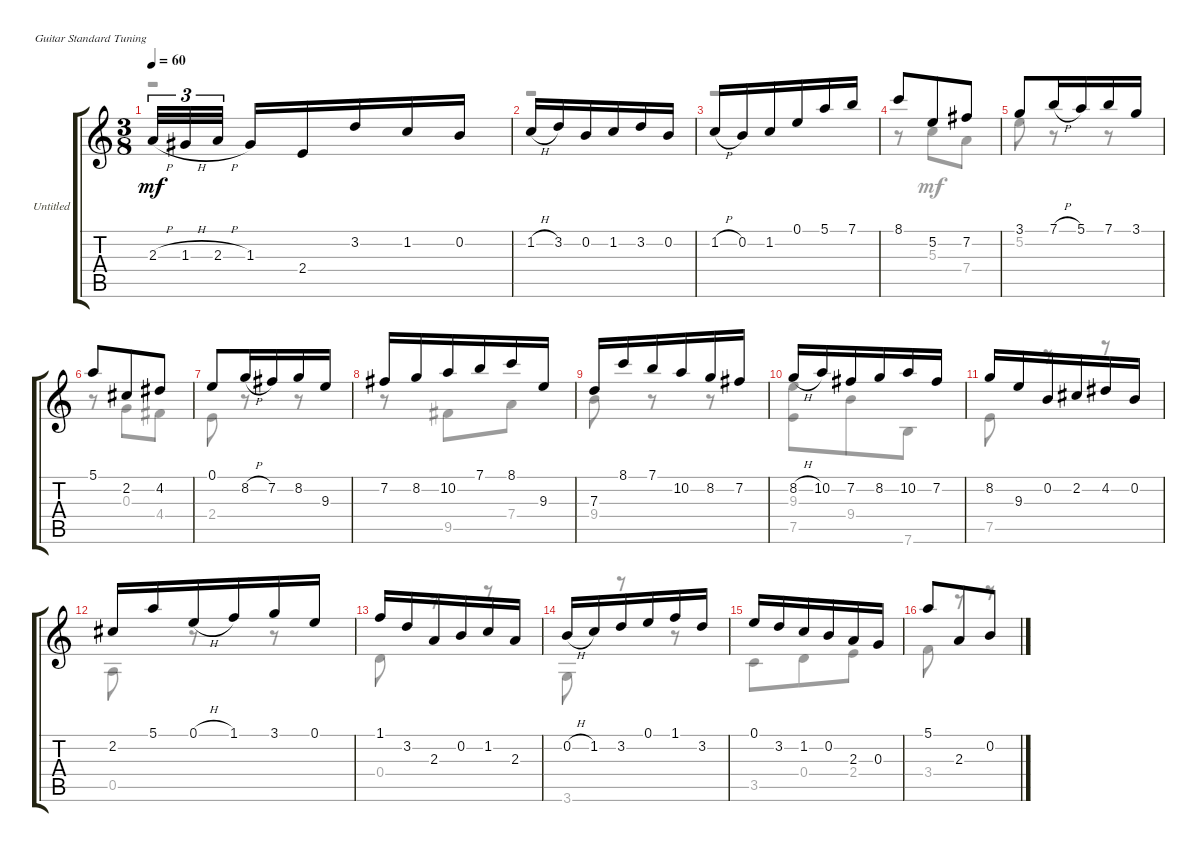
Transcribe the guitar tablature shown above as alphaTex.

\bracketExtendMode groupsimilarinstruments
\firstSystemTrackNameOrientation horizontal
\otherSystemsTrackNameOrientation horizontal
\track ("Untitled" "Untitled") {instrument acousticguitarnylon}
\staff {score tabs}
\tuning (E4 B3 G3 D3 A2 E2)
\voice
\ts (3 8)
\tempo 60
\clef g2
\ks aminor
2.3{h}.32{tu (3 2) dy mf} 1.3{h}.32{tu (3 2)} 2.3{h}.32{tu (3 2)} 1.3.16 2.4.16 3.2.16 1.2.16 0.2.16 |
1.2{h}.16 3.2.16 0.2.16 1.2.16 3.2.16 0.2.16 |
1.2{h}.16 0.2.16 1.2.16 0.1.16 5.1.16 7.1.16 |
8.1.8 5.2.8 7.2.8 |
3.1.8 7.1{h}.16 5.1.16 7.1.16 3.1.16 |
5.1.8 2.2.8 4.2.8 |
0.1.8 8.2{h}.16 7.2.16 8.2.16 9.3.16 |
7.2.16 8.2.16 10.2.16 7.1.16 8.1.16 9.3.16 |
7.3.16 8.1.16 7.1.16 10.2.16 8.2.16 7.2.16 |
8.2{h}.16 10.2.16 7.2.16 8.2.16 10.2.16 7.2.16 |
8.2.16 9.3.16 0.2.16 2.2.16 4.2.16 0.2.16 |
2.2.16 5.1.16 0.1{h}.16 1.1.16 3.1.16 0.1.16 |
1.1.16 3.2.16 2.3.16 0.2.16 1.2.16 2.3.16 |
0.2{h}.16 1.2.16 3.2.16 0.1.16 1.1.16 3.2.16 |
0.1.16 3.2.16 1.2.16 0.2.16 2.3.16 0.3.16 |
5.1.8 2.3.8 0.2.8
\voice
\clef g2
\ottava regular
\simile none
\ks aminor
r.1{dy mf} |
r.1 |
r.1 |
r.8 5.3.8 7.4.8 |
5.2.8 r.8 r.8 |
r.8 0.3.8 4.4.8 |
2.4.8 r.8 r.8 |
r.8 9.5.8 7.4.8 |
9.4.8 r.8 r.8 |
(9.3 7.5).8 9.4.8 7.6.8 |
7.5.8 r.8 r.8 |
0.5.8 r.8 r.8 |
0.4.8 r.8 r.8 |
3.6.8 r.8 r.8 |
3.5.8 0.4.8 2.4.8 |
3.4.8 r.8 r.8
